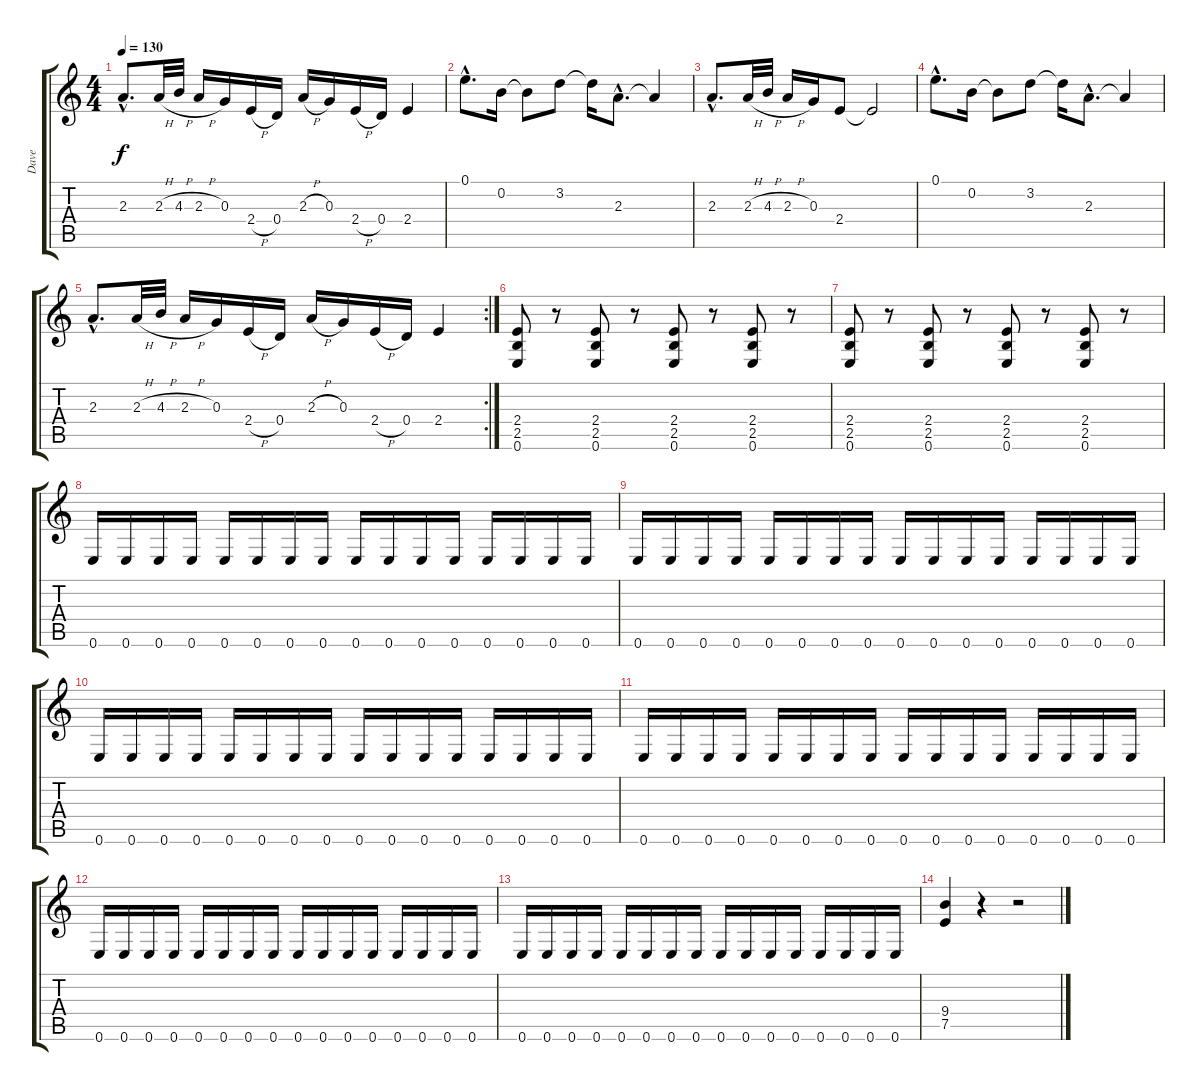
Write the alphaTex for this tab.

\track ("Dave" "Dave") {instrument distortionguitar}
\staff {score tabs}
\tuning (E4 B3 G3 D3 A2 E2) {hide}
\ts (4 4)
\tempo 130
\clef g2
\ks c
2.3{hac}.8{d dy f} 2.3{h}.32 4.3{h}.32 2.3{h}.16 0.3.16 2.4{h}.16 0.4.16 2.3{h}.16 0.3.16 2.4{h}.16 0.4.16 2.4.4 |
0.1{hac}.8{d} 0.2.16 0.2{t}.8 3.2.8 3.2{t}.16 2.3{hac}.8{d} 2.3{t}.4 |
2.3{hac}.8{d} 2.3{h}.32 4.3{h}.32 2.3{h}.16 0.3.16 2.4.8 2.4{t}.2 |
0.1{hac}.8{d} 0.2.16 0.2{t}.8 3.2.8 3.2{t}.16 2.3{hac}.8{d} 2.3{t}.4 |
\rc 2
2.3{hac}.8{d} 2.3{h}.32 4.3{h}.32 2.3{h}.16 0.3.16 2.4{h}.16 0.4.16 2.3{h}.16 0.3.16 2.4{h}.16 0.4.16 2.4.4 |
(2.4 2.5 0.6).8 r.8 (2.4 2.5 0.6).8 r.8 (2.4 2.5 0.6).8 r.8 (2.4 2.5 0.6).8 r.8 |
(2.4 2.5 0.6).8 r.8 (2.4 2.5 0.6).8 r.8 (2.4 2.5 0.6).8 r.8 (2.4 2.5 0.6).8 r.8 |
0.6.16 0.6.16 0.6.16 0.6.16 0.6.16 0.6.16 0.6.16 0.6.16 0.6.16 0.6.16 0.6.16 0.6.16 0.6.16 0.6.16 0.6.16 0.6.16 |
0.6.16 0.6.16 0.6.16 0.6.16 0.6.16 0.6.16 0.6.16 0.6.16 0.6.16 0.6.16 0.6.16 0.6.16 0.6.16 0.6.16 0.6.16 0.6.16 |
0.6.16 0.6.16 0.6.16 0.6.16 0.6.16 0.6.16 0.6.16 0.6.16 0.6.16 0.6.16 0.6.16 0.6.16 0.6.16 0.6.16 0.6.16 0.6.16 |
0.6.16 0.6.16 0.6.16 0.6.16 0.6.16 0.6.16 0.6.16 0.6.16 0.6.16 0.6.16 0.6.16 0.6.16 0.6.16 0.6.16 0.6.16 0.6.16 |
0.6.16 0.6.16 0.6.16 0.6.16 0.6.16 0.6.16 0.6.16 0.6.16 0.6.16 0.6.16 0.6.16 0.6.16 0.6.16 0.6.16 0.6.16 0.6.16 |
0.6.16 0.6.16 0.6.16 0.6.16 0.6.16 0.6.16 0.6.16 0.6.16 0.6.16 0.6.16 0.6.16 0.6.16 0.6.16 0.6.16 0.6.16 0.6.16 |
(9.4 7.5).4 r.4 r.2
